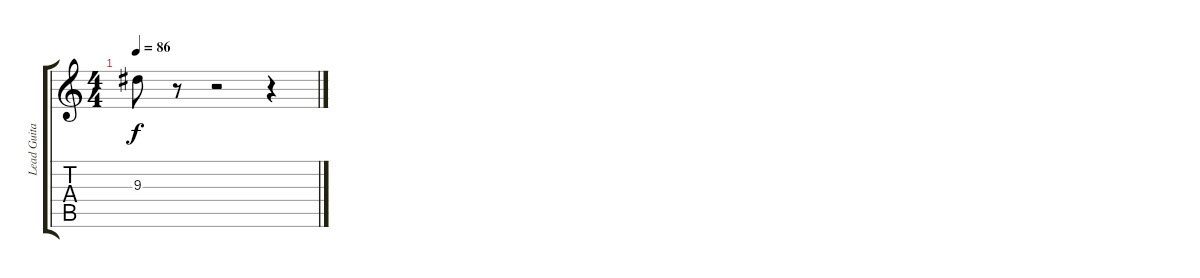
\track ("Lead Guitar" "Lead Guita") {instrument distortionguitar}
\staff {score tabs}
\tuning (Eb4 Bb3 Gb3 Db3 Ab2 Db2) {hide}
\ts (4 4)
\tempo 86
\clef g2
\ks c
9.3{t}.8{dy f} r.8 r.2 r.4
